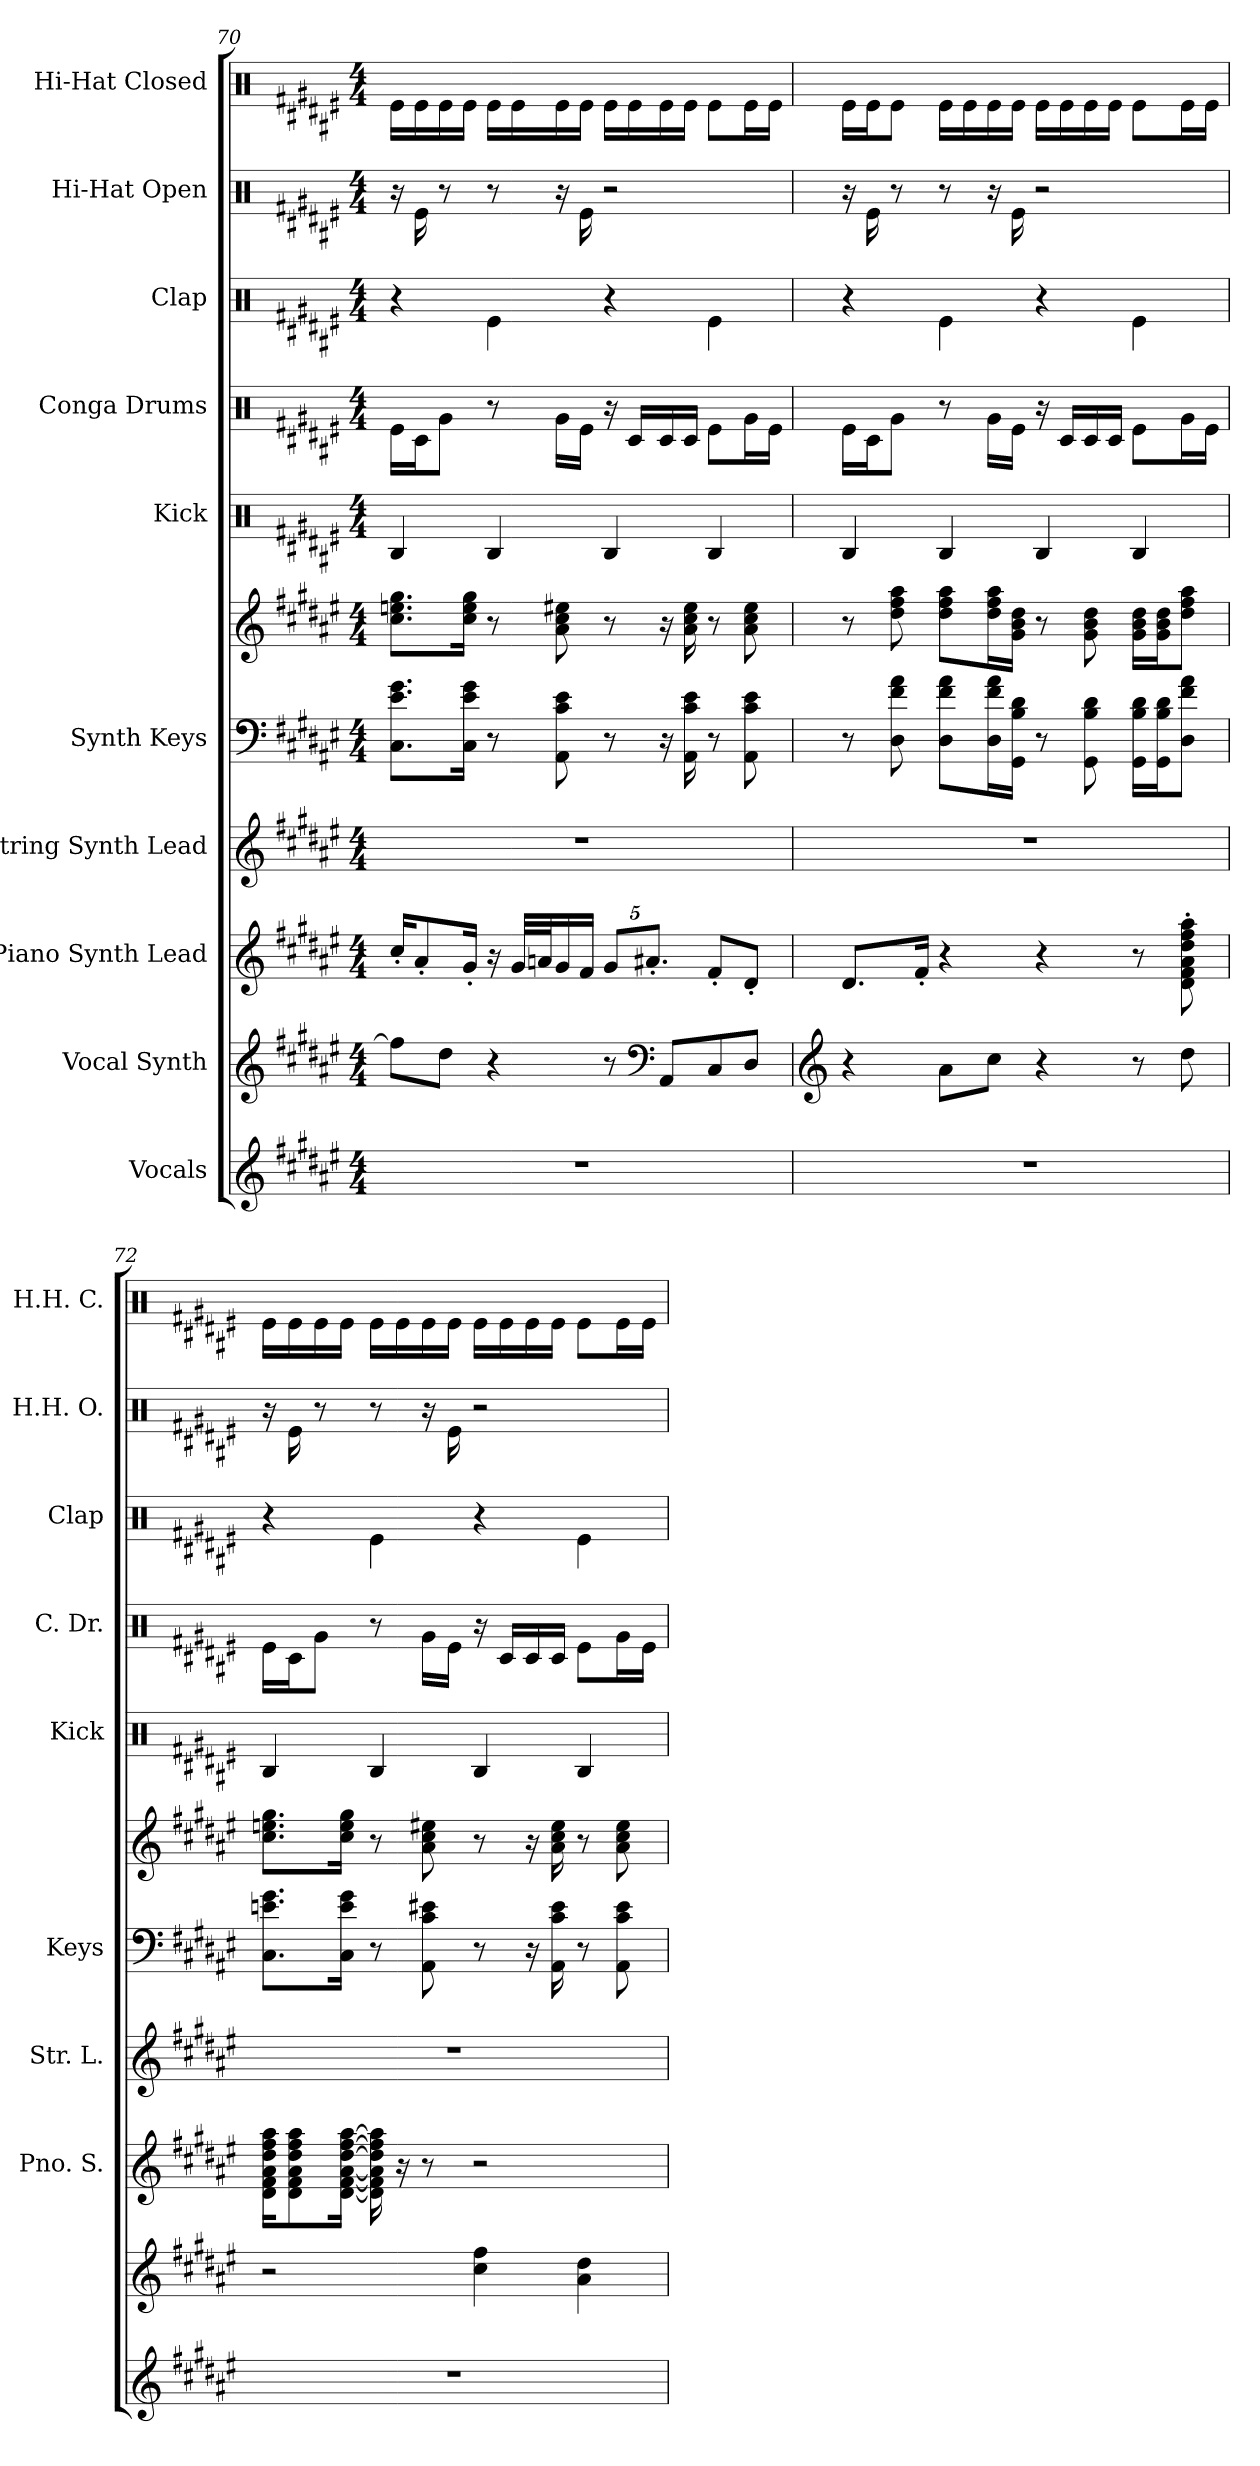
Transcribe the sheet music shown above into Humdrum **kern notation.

**kern	**kern	**kern	**kern	**kern	**kern	**kern	**kern	**kern	**kern	**kern
*part10	*part9	*part8	*part7	*part6	*part6	*part5	*part4	*part3	*part2	*part1
*staff11	*staff10	*staff9	*staff8	*staff7	*staff6	*staff5	*staff4	*staff3	*staff2	*staff1
*I"Vocals	*I"Vocal Synth	*I"Piano Synth Lead	*I"String Synth Lead	*I"Synth Keys	*	*I"Kick	*I"Conga Drums	*I"Clap	*I"Hi-Hat Open	*I"Hi-Hat Closed
*	*	*I'Pno. S.	*I'Str. L.	*I'Keys	*	*I'Kick	*I'C. Dr.	*I'Clap	*I'H.H. O.	*I'H.H. C.
*clefG2	*clefG2	*clefG2	*clefG2	*clefF4	*clefG2	*clefX	*clefX	*clefX	*clefX	*clefX
*k[f#c#g#d#a#e#]	*k[f#c#g#d#a#e#]	*k[f#c#g#d#a#e#]	*k[f#c#g#d#a#e#]	*k[f#c#g#d#a#e#]	*k[f#c#g#d#a#e#]	*k[f#c#g#d#a#e#]	*k[f#c#g#d#a#e#]	*k[f#c#g#d#a#e#]	*k[f#c#g#d#a#e#]	*k[f#c#g#d#a#e#]
*F#:	*F#:	*F#:	*F#:	*F#:	*F#:	*F#:	*F#:	*F#:	*F#:	*F#:
*M4/4	*M4/4	*M4/4	*M4/4	*M4/4	*M4/4	*M4/4	*M4/4	*M4/4	*M4/4	*M4/4
=70	=70	=70	=70	=70	=70	=70	=70	=70	=70	=70
1r	8ff#\L]	16cc#'</KL	1r	8.C#\ 8.e#\ 8.g#\L	8.cc#\ 8.een\ 8.gg#\L	4RB/	16Re\LL	4r	16r	16Re\LL
.	.	8a#'</	.	.	.	.	16Rc\J	.	16Re\	16Re\
.	8dd#\J	.	.	.	.	.	8Rg\J	.	8r	16Re\
.	.	16g#'</Jk	.	16C#\ 16e#\ 16g#\Jk	16cc#\ 16ee\ 16gg#\Jk	.	.	.	.	16Re\JJ
.	4r	16r	.	8r	8r	4RB/	8r	4Re\	8r	16Re\LL
.	.	32g#/LLL	.	.	.	.	.	.	.	16Re\
.	.	32an/J	.	.	.	.	.	.	.	.
.	.	16g#/	.	8AA#\ 8c#\ 8e#\	8a#\ 8cc#\ 8ee#X\	.	16Rg\LL	.	16r	16Re\
.	.	16f#/JJ	.	.	.	.	16Re\JJ	.	16Re\	16Re\JJ
.	8r	10g#/L	.	8r	8r	4RB/	16r	4r	2r	16Re\LL
.	.	.	.	.	.	.	16Rc/LL	.	.	16Re\
.	.	10.a#X'</J	.	.	.	.	.	.	.	.
*	*clefF4	*	*	*	*	*	*	*	*	*
.	8AA#/L	.	.	16r	16r	.	16Rc/	.	.	16Re\
.	.	.	.	16AA#\ 16c#\ 16e#\	16a#\ 16cc#\ 16ee#\	.	16Rc/JJ	.	.	16Re\JJ
.	8C#/	8f#'</L	.	8r	8r	4RB/	8Re\L	4Re\	.	8Re\L
.	8D#/J	8d#'</J	.	8AA#\ 8c#\ 8e#\	8a#\ 8cc#\ 8ee#\	.	16Rg\L	.	.	16Re\L
.	.	.	.	.	.	.	16Re\JJ	.	.	16Re\JJ
=71	=71	=71	=71	=71	=71	=71	=71	=71	=71	=71
*	*clefG2	*	*	*	*	*	*	*	*	*
1r	4r	8.d#/L	1r	8r	8r	4RB/	16Re\LL	4r	16r	16Re\LL
.	.	.	.	.	.	.	16Rc\J	.	16Re\	16Re\J
.	.	.	.	8D#\ 8f#\ 8a#\	8dd#\ 8ff#\ 8aa#\	.	8Rg\J	.	8r	8Re\J
.	.	16f#'</Jk	.	.	.	.	.	.	.	.
.	8a#\L	4r	.	8D#\ 8f#\ 8a#\L	8dd#\ 8ff#\ 8aa#\L	4RB/	8r	4Re\	8r	16Re\LL
.	.	.	.	.	.	.	.	.	.	16Re\
.	8cc#\J	.	.	16D#\ 16f#\ 16a#\L	16dd#\ 16ff#\ 16aa#\L	.	16Rg\LL	.	16r	16Re\
.	.	.	.	16GG#\ 16B\ 16d#\JJ	16g#\ 16b\ 16dd#\JJ	.	16Re\JJ	.	16Re\	16Re\JJ
.	4r	4r	.	8r	8r	4RB/	16r	4r	2r	16Re\LL
.	.	.	.	.	.	.	16Rc/LL	.	.	16Re\
.	.	.	.	8GG#\ 8B\ 8d#\	8g#\ 8b\ 8dd#\	.	16Rc/	.	.	16Re\
.	.	.	.	.	.	.	16Rc/JJ	.	.	16Re\JJ
.	8r	8r	.	16GG#\ 16B\ 16d#\LL	16g#\ 16b\ 16dd#\LL	4RB/	8Re\L	4Re\	.	8Re\L
.	.	.	.	16GG#\ 16B\ 16d#\J	16g#\ 16b\ 16dd#\J	.	.	.	.	.
.	8dd#\	8d#\'> 8f#\'> 8a#\'> 8dd#\'> 8ff#\'> 8aa#\'>	.	8D#\ 8f#\ 8a#\J	8dd#\ 8ff#\ 8aa#\J	.	16Rg\L	.	.	16Re\L
.	.	.	.	.	.	.	16Re\JJ	.	.	16Re\JJ
!!LO:LB:g=z
=72	=72	=72	=72	=72	=72	=72	=72	=72	=72	=72
1r	2r	16d#\ 16f#\ 16a#\ 16dd#\ 16ff#\ 16aa#\KL	1r	8.C#\ 8.en\ 8.g#\L	8.cc#\ 8.een\ 8.gg#\L	4RB/	16Re\LL	4r	16r	16Re\LL
.	.	8d#\ 8f#\ 8a#\ 8dd#\ 8ff#\ 8aa#\	.	.	.	.	16Rc\J	.	16Re\	16Re\
.	.	.	.	.	.	.	8Rg\J	.	8r	16Re\
.	.	[16d#\ [16f#\ [16a#\ [16dd#\ [16ff#\ [16aa#\Jk	.	16C#\ 16e\ 16g#\Jk	16cc#\ 16ee\ 16gg#\Jk	.	.	.	.	16Re\JJ
.	.	16d#\] 16f#\] 16a#\] 16dd#\] 16ff#\] 16aa#\]	.	8r	8r	4RB/	8r	4Re\	8r	16Re\LL
.	.	16r	.	.	.	.	.	.	.	16Re\
.	.	8r	.	8AA#\ 8c#\ 8e#X\	8a#\ 8cc#\ 8ee#X\	.	16Rg\LL	.	16r	16Re\
.	.	.	.	.	.	.	16Re\JJ	.	16Re\	16Re\JJ
.	4cc#\ 4ff#\	2r	.	8r	8r	4RB/	16r	4r	2r	16Re\LL
.	.	.	.	.	.	.	16Rc/LL	.	.	16Re\
.	.	.	.	16r	16r	.	16Rc/	.	.	16Re\
.	.	.	.	16AA#\ 16c#\ 16e#\	16a#\ 16cc#\ 16ee#\	.	16Rc/JJ	.	.	16Re\JJ
.	4a#\ 4dd#\	.	.	8r	8r	4RB/	8Re\L	4Re\	.	8Re\L
.	.	.	.	8AA#\ 8c#\ 8e#\	8a#\ 8cc#\ 8ee#\	.	16Rg\L	.	.	16Re\L
.	.	.	.	.	.	.	16Re\JJ	.	.	16Re\JJ
=	=	=	=	=	=	=	=	=	=	=
*-	*-	*-	*-	*-	*-	*-	*-	*-	*-	*-
